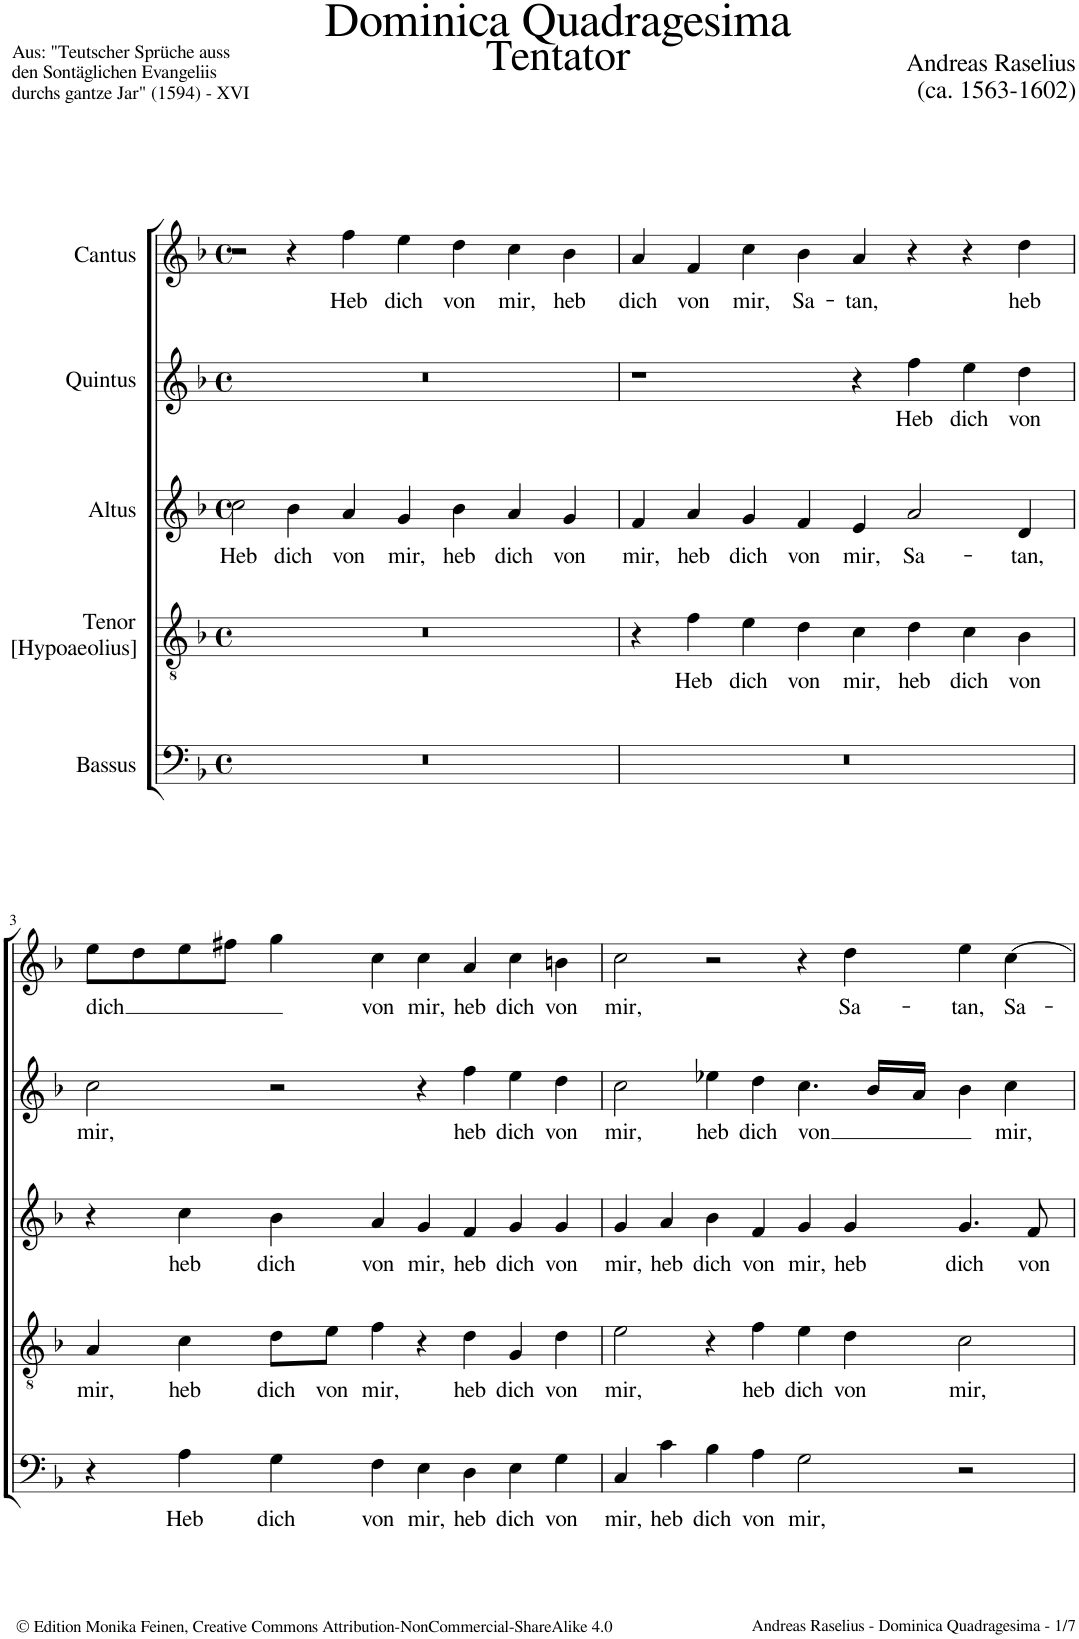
**kern	**text	**kern	**text	**kern	**text	**kern	**text	**kern	**text
*part5	*part5	*part4	*part4	*part3	*part3	*part2	*part2	*part1	*part1
*staff5	*staff5	*staff4	*staff4	*staff3	*staff3	*staff2	*staff2	*staff1	*staff1
*I"Bassus	*	*I"Tenor [Hypoaeolius]	*	*I"Altus	*	*I"Quintus	*	*I"Cantus	*
*clefF4	*	*clefGv2	*	*clefG2	*	*clefG2	*	*clefG2	*
*k[b-]	*	*k[b-]	*	*k[b-]	*	*k[b-]	*	*k[b-]	*
*M4/2	*	*M4/2	*	*M4/2	*	*M4/2	*	*M4/2	*
*met(c)	*	*met(c)	*	*met(c)	*	*met(c)	*	*met(c)	*
=1	=1	=1	=1	=1	=1	=1	=1	=1	=1
!	!	!	!	!	!LO:LY:b	!	!	!	!
0r	.	0r	.	2cc\	Heb	0r	.	2r	.
!	!	!	!	!	!LO:LY:b	!	!	!	!
.	.	.	.	4b-\	dich	.	.	4r	.
!	!	!	!	!	!LO:LY:b	!	!	!	!LO:LY:b
.	.	.	.	4a/	von	.	.	4ff\	Heb
!	!	!	!	!	!LO:LY:b	!	!	!	!LO:LY:b
.	.	.	.	4g/	mir,	.	.	4ee\	dich
!	!	!	!	!	!LO:LY:b	!	!	!	!LO:LY:b
.	.	.	.	4b-\	heb	.	.	4dd\	von
!	!	!	!	!	!LO:LY:b	!	!	!	!LO:LY:b
.	.	.	.	4a/	dich	.	.	4cc\	mir,
!	!	!	!	!	!LO:LY:b	!	!	!	!LO:LY:b
.	.	.	.	4g/	von	.	.	4b-\	heb
=2	=2	=2	=2	=2	=2	=2	=2	=2	=2
!	!	!	!	!	!LO:LY:b	!	!	!	!LO:LY:b
0r	.	4r	.	4f/	mir,	1r	.	4a/	dich
!	!	!	!LO:LY:b	!	!LO:LY:b	!	!	!	!LO:LY:b
.	.	4f\	Heb	4a/	heb	.	.	4f/	von
!	!	!	!LO:LY:b	!	!LO:LY:b	!	!	!	!LO:LY:b
.	.	4e\	dich	4g/	dich	.	.	4cc\	mir,
!	!	!	!LO:LY:b	!	!LO:LY:b	!	!	!	!LO:LY:b
.	.	4d\	von	4f/	von	.	.	4b-\	Sa-
!	!	!	!LO:LY:b	!	!LO:LY:b	!	!	!	!LO:LY:b
.	.	4c\	mir,	4e/	mir,	4r	.	4a/	-tan,
!	!	!	!LO:LY:b	!	!LO:LY:b	!	!LO:LY:b	!	!
.	.	4d\	heb	2a/	Sa-	4ff\	Heb	4r	.
!	!	!	!LO:LY:b	!	!	!	!LO:LY:b	!	!
.	.	4c\	dich	.	.	4ee\	dich	4r	.
!	!	!	!LO:LY:b	!	!LO:LY:b	!	!LO:LY:b	!	!LO:LY:b
.	.	4B-\	von	4d/	-tan,	4dd\	von	4dd\	heb
!!LO:LB:g=z
=3	=3	=3	=3	=3	=3	=3	=3	=3	=3
!	!	!	!LO:LY:b	!	!	!	!LO:LY:b	!	!LO:LY:b
4r	.	4A/	mir,	4r	.	2cc\	mir,	8ee\L	dich
.	.	.	.	.	.	.	.	8dd\	.
!	!LO:LY:b	!	!LO:LY:b	!	!LO:LY:b	!	!	!	!
4A\	Heb	4c\	heb	4cc\	heb	.	.	8ee\	.
.	.	.	.	.	.	.	.	8ff#X\J	.
!	!LO:LY:b	!	!LO:LY:b	!	!LO:LY:b	!	!	!	!
4G\	dich	8d\L	dich	4b-\	dich	2r	.	4gg\	.
!	!	!	!LO:LY:b	!	!	!	!	!	!
.	.	8e\J	von	.	.	.	.	.	.
!	!LO:LY:b	!	!LO:LY:b	!	!LO:LY:b	!	!	!	!LO:LY:b
4F\	von	4f\	mir,	4a/	von	.	.	4cc\	von
!	!LO:LY:b	!	!	!	!LO:LY:b	!	!	!	!LO:LY:b
4E\	mir,	4r	.	4g/	mir,	4r	.	4cc\	mir,
!	!LO:LY:b	!	!LO:LY:b	!	!LO:LY:b	!	!LO:LY:b	!	!LO:LY:b
4D\	heb	4d\	heb	4f/	heb	4ff\	heb	4a/	heb
!	!LO:LY:b	!	!LO:LY:b	!	!LO:LY:b	!	!LO:LY:b	!	!LO:LY:b
4E\	dich	4G/	dich	4g/	dich	4ee\	dich	4cc\	dich
!	!LO:LY:b	!	!LO:LY:b	!	!LO:LY:b	!	!LO:LY:b	!	!LO:LY:b
4G\	von	4d\	von	4g/	von	4dd\	von	4bn\	von
=4	=4	=4	=4	=4	=4	=4	=4	=4	=4
!	!LO:LY:b	!	!LO:LY:b	!	!LO:LY:b	!	!LO:LY:b	!	!LO:LY:b
4C/	mir,	2e\	mir,	4g/	mir,	2cc\	mir,	2cc\	mir,
!	!LO:LY:b	!	!	!	!LO:LY:b	!	!	!	!
4c\	heb	.	.	4a/	heb	.	.	.	.
!	!LO:LY:b	!	!	!	!LO:LY:b	!	!LO:LY:b	!	!
4B-\	dich	4r	.	4b-\	dich	4ee-X\	heb	2r	.
!	!LO:LY:b	!	!LO:LY:b	!	!LO:LY:b	!	!LO:LY:b	!	!
4A\	von	4f\	heb	4f/	von	4dd\	dich	.	.
!	!LO:LY:b	!	!LO:LY:b	!	!LO:LY:b	!	!LO:LY:b	!	!
2G\	mir,	4e\	dich	4g/	mir,	4.cc\	von	4r	.
!	!	!	!LO:LY:b	!	!LO:LY:b	!	!	!	!LO:LY:b
.	.	4d\	von	4g/	heb	.	.	4dd\	Sa-
.	.	.	.	.	.	16b-/LL	.	.	.
.	.	.	.	.	.	16a/JJ	.	.	.
!	!	!	!LO:LY:b	!	!LO:LY:b	!	!	!	!LO:LY:b
2r	.	2c\	mir,	4.g/	dich	4b-\	.	4ee\	-tan,
!	!	!	!	!	!	!	!LO:LY:b	!	!LO:LY:b
.	.	.	.	.	.	4cc\	mir,	[4cc\	Sa-
!	!	!	!	!	!LO:LY:b	!	!	!	!
.	.	.	.	8f/	von	.	.	.	.
=	=	=	=	=	=	=	=	=	=
*-	*-	*-	*-	*-	*-	*-	*-	*-	*-
